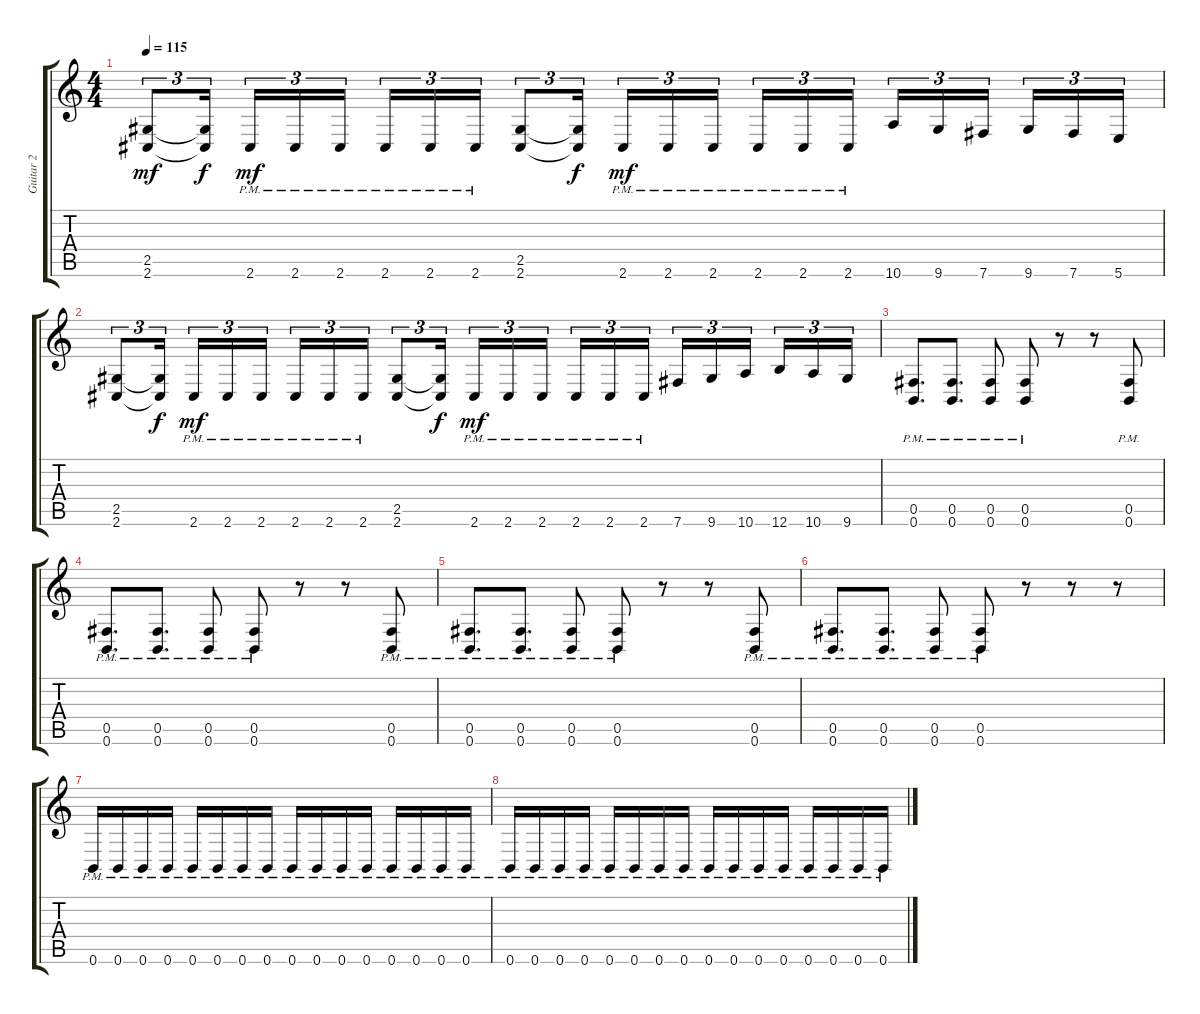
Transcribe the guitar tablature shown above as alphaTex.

\track ("Guitar 2" "Guitar 2") {instrument distortionguitar}
\staff {score tabs}
\tuning (Db4 Ab3 E3 B2 Gb2 B1) {hide}
\ts (4 4)
\tempo 115
\clef g2
\ks c
(2.5 2.6).8{tu (3 2) dy mf} (2.5{t} 2.6{t}).16{tu (3 2) dy f} 2.6{pm}.16{tu (3 2) dy mf} 2.6{pm}.16{tu (3 2)} 2.6{pm}.16{tu (3 2)} 2.6{pm}.16{tu (3 2)} 2.6{pm}.16{tu (3 2)} 2.6{pm}.16{tu (3 2)} (2.5 2.6).8{tu (3 2)} (2.5{t} 2.6{t}).16{tu (3 2) dy f} 2.6{pm}.16{tu (3 2) dy mf} 2.6{pm}.16{tu (3 2)} 2.6{pm}.16{tu (3 2)} 2.6{pm}.16{tu (3 2)} 2.6{pm}.16{tu (3 2)} 2.6{pm}.16{tu (3 2)} 10.6.16{tu (3 2)} 9.6.16{tu (3 2)} 7.6.16{tu (3 2)} 9.6.16{tu (3 2)} 7.6.16{tu (3 2)} 5.6.16{tu (3 2)} |
(2.5 2.6).8{tu (3 2)} (2.5{t} 2.6{t}).16{tu (3 2) dy f} 2.6{pm}.16{tu (3 2) dy mf} 2.6{pm}.16{tu (3 2)} 2.6{pm}.16{tu (3 2)} 2.6{pm}.16{tu (3 2)} 2.6{pm}.16{tu (3 2)} 2.6{pm}.16{tu (3 2)} (2.5 2.6).8{tu (3 2)} (2.5{t} 2.6{t}).16{tu (3 2) dy f} 2.6{pm}.16{tu (3 2) dy mf} 2.6{pm}.16{tu (3 2)} 2.6{pm}.16{tu (3 2)} 2.6{pm}.16{tu (3 2)} 2.6{pm}.16{tu (3 2)} 2.6{pm}.16{tu (3 2)} 7.6.16{tu (3 2)} 9.6.16{tu (3 2)} 10.6.16{tu (3 2)} 12.6.16{tu (3 2)} 10.6.16{tu (3 2)} 9.6.16{tu (3 2)} |
(0.5{pm} 0.6{pm}).8{d} (0.5{pm} 0.6{pm}).8{d} (0.5{pm} 0.6{pm}).8 (0.5{pm} 0.6{pm}).8 r.8 r.8 (0.5{pm} 0.6{pm}).8 |
(0.5{pm} 0.6{pm}).8{d} (0.5{pm} 0.6{pm}).8{d} (0.5{pm} 0.6{pm}).8 (0.5{pm} 0.6{pm}).8 r.8 r.8 (0.5{pm} 0.6{pm}).8 |
(0.5{pm} 0.6{pm}).8{d} (0.5{pm} 0.6{pm}).8{d} (0.5{pm} 0.6{pm}).8 (0.5{pm} 0.6{pm}).8 r.8 r.8 (0.5{pm} 0.6{pm}).8 |
(0.5{pm} 0.6{pm}).8{d} (0.5{pm} 0.6{pm}).8{d} (0.5{pm} 0.6{pm}).8 (0.5{pm} 0.6{pm}).8 r.8 r.8 r.8 |
0.6{pm}.16 0.6{pm}.16 0.6{pm}.16 0.6{pm}.16 0.6{pm}.16 0.6{pm}.16 0.6{pm}.16 0.6{pm}.16 0.6{pm}.16 0.6{pm}.16 0.6{pm}.16 0.6{pm}.16 0.6{pm}.16 0.6{pm}.16 0.6{pm}.16 0.6{pm}.16 |
0.6{pm}.16 0.6{pm}.16 0.6{pm}.16 0.6{pm}.16 0.6{pm}.16 0.6{pm}.16 0.6{pm}.16 0.6{pm}.16 0.6{pm}.16 0.6{pm}.16 0.6{pm}.16 0.6{pm}.16 0.6{pm}.16 0.6{pm}.16 0.6{pm}.16 0.6{pm}.16
